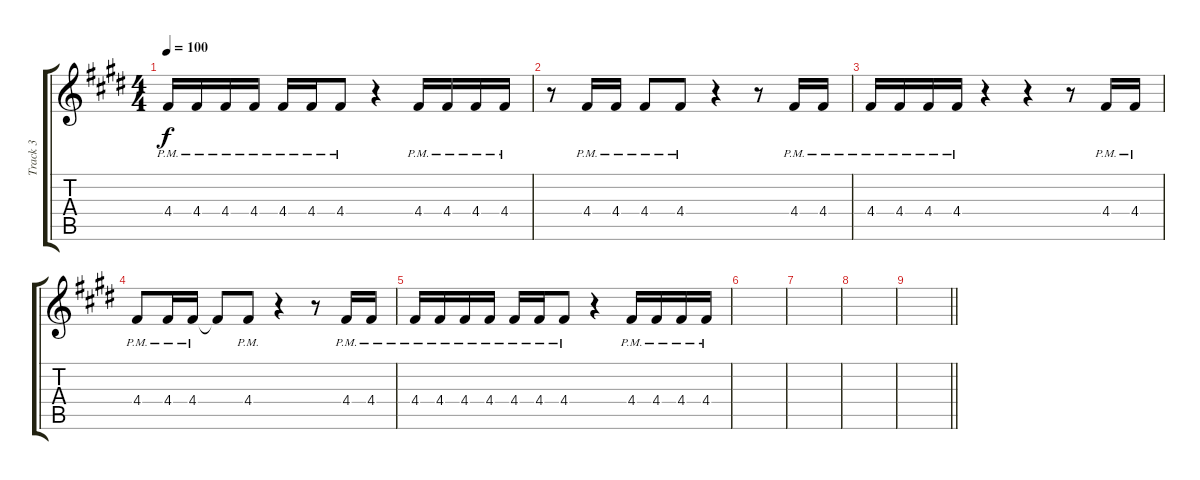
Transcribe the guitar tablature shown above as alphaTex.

\track ("Track 3" "Track 3") {instrument electricguitarclean}
\staff {score tabs}
\tuning (E4 B3 G3 D3 A2 E2) {hide}
\ts (4 4)
\tempo 100
\clef g2
\ks e
4.4{pm}.16{dy f} 4.4{pm}.16 4.4{pm}.16 4.4{pm}.16 4.4{pm}.16 4.4{pm}.16 4.4{pm}.8 r.4 4.4{pm}.16 4.4{pm}.16 4.4{pm}.16 4.4{pm}.16 |
r.8 4.4{pm}.16 4.4{pm}.16 4.4{pm}.8 4.4{pm}.8 r.4 r.8 4.4{pm}.16 4.4{pm}.16 |
4.4{pm}.16 4.4{pm}.16 4.4{pm}.16 4.4{pm}.16 r.4 r.4 r.8 4.4{pm}.16 4.4{pm}.16 |
4.4{pm}.8 4.4{pm}.16 4.4{pm}.16 4.4{t}.8 4.4{pm}.8 r.4 r.8 4.4{pm}.16 4.4{pm}.16 |
4.4{pm}.16 4.4{pm}.16 4.4{pm}.16 4.4{pm}.16 4.4{pm}.16 4.4{pm}.16 4.4{pm}.8 r.4 4.4{pm}.16 4.4{pm}.16 4.4{pm}.16 4.4{pm}.16 |
|
|
|
\barLineRight lightlight
